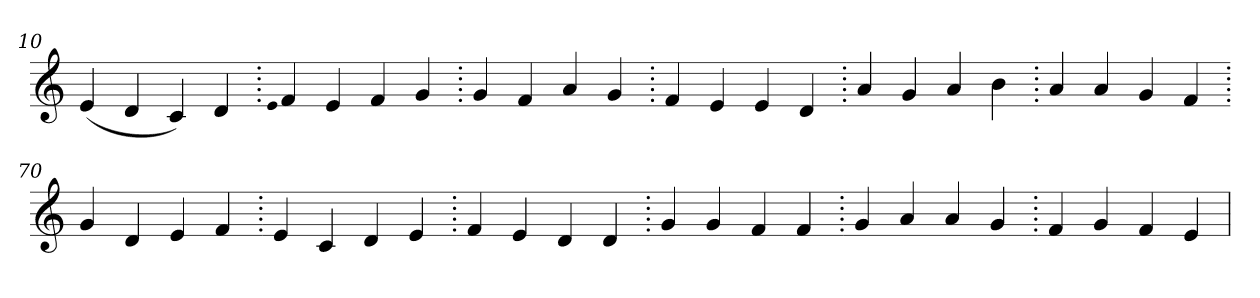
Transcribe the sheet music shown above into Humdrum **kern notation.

**kern
*part1
*staff1
*clefG2
=10.
(>4e
4d
4c)
(>4d
=20.
qqe
4f
4e
4f
4g
=30.
4g
4f
4a
4g
=40.
4f
4e
4e
4d
=50.
4a
4g
4a
4b
=60.
4a
4a
4g
4f
=70.
4g
4d
4e
4f
=80.
4e
4c
4d
4e
=90.
4f
4e
4d
4d
=100.
4g
4g
4f
4f
=110.
4g
4a
4a
4g
=120.
4f
4g
4f
4e
=
*-
